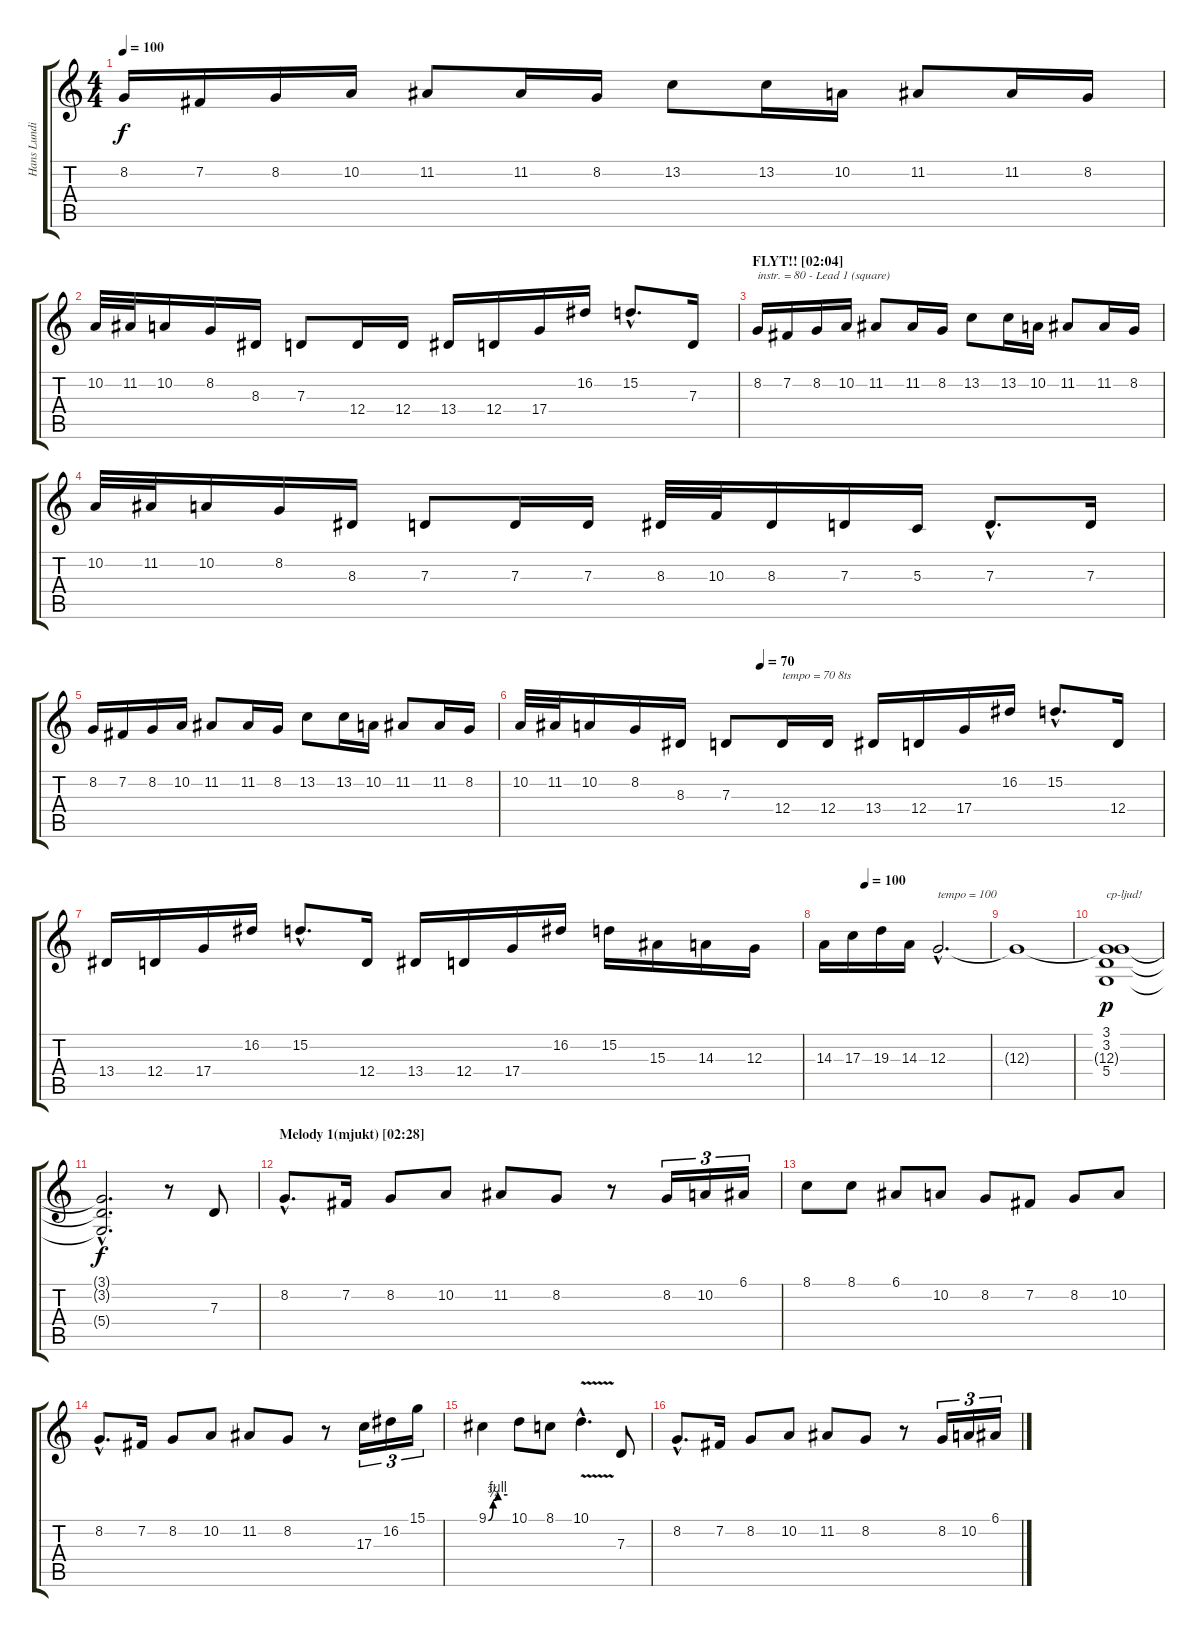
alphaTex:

\track ("Hans Lundin" "Hans Lundi") {instrument lead1square}
\staff {score tabs}
\tuning (E4 B3 G3 D3 A2 E2) {hide}
\ts (4 4)
\tempo 100
\clef g2
\ks c
8.2.16{dy f} 7.2.16 8.2.16 10.2.16 11.2.8 11.2.16 8.2.16 13.2.8 13.2.16 10.2.16 11.2.8 11.2.16 8.2.16 |
10.2.32 11.2.32 10.2.16 8.2.16 8.3.16 7.3.8 12.4.16 12.4.16 13.4.16 12.4.16 17.4.16 16.2.16 15.2{hac}.8{d} 7.3.16 |
\section ("" "FLYT!! [02:04]")
8.2.16{txt "instr. = 80 - Lead 1 (square)"} 7.2.16 8.2.16 10.2.16 11.2.8 11.2.16 8.2.16 13.2.8 13.2.16 10.2.16 11.2.8 11.2.16 8.2.16 |
10.2.32 11.2.32 10.2.16 8.2.16 8.3.16 7.3.8 7.3.16 7.3.16 8.3.32 10.3.32 8.3.16 7.3.16 5.3.16 7.3{hac}.8{d} 7.3.16 |
8.2.16 7.2.16 8.2.16 10.2.16 11.2.8 11.2.16 8.2.16 13.2.8 13.2.16 10.2.16 11.2.8 11.2.16 8.2.16 |
\tempo (70 0.375)
10.2.32 11.2.32 10.2.16 8.2.16 8.3.16 7.3.8 12.4.16{txt "tempo = 70 8ts"} 12.4.16 13.4.16 12.4.16 17.4.16 16.2.16 15.2{hac}.8{d} 12.4.16 |
13.4.16 12.4.16 17.4.16 16.2.16 15.2{hac}.8{d} 12.4.16 13.4.16 12.4.16 17.4.16 16.2.16 15.2.16 15.3.16 14.3.16 12.3.16 |
\tempo (100 0.25)
14.3.16 17.3.16 19.3.16 14.3.16 12.3{hac}.2{d txt "tempo = 100"} |
12.3{t}.1 |
(3.1 3.2 12.3{t} 5.4).1{txt "cp-ljud!" dy p} |
(3.1{hac t} 3.2{hac t} 5.4{hac t}).2{d dy f} r.8 7.3.8 |
\section ("" "Melody 1(mjukt) [02:28]")
8.2{hac}.8{d} 7.2.16 8.2.8 10.2.8 11.2.8 8.2.8 r.8 8.2.16{tu (3 2)} 10.2.16{tu (3 2)} 6.1.16{tu (3 2)} |
8.1.8 8.1.8 6.1.8 10.2.8 8.2.8 7.2.8 8.2.8 10.2.8 |
8.2{hac}.8{d} 7.2.16 8.2.8 10.2.8 11.2.8 8.2.8 r.8 17.3.16{tu (3 2)} 16.2.16{tu (3 2)} 15.1.16{tu (3 2)} |
9.1{be (custom 0 0 15 3 30 4 60 4)}.4 10.1.8 8.1.8 10.1{v hac}.4{d} 7.3.8 |
8.2{hac}.8{d} 7.2.16 8.2.8 10.2.8 11.2.8 8.2.8 r.8 8.2.16{tu (3 2)} 10.2.16{tu (3 2)} 6.1.16{tu (3 2)}
